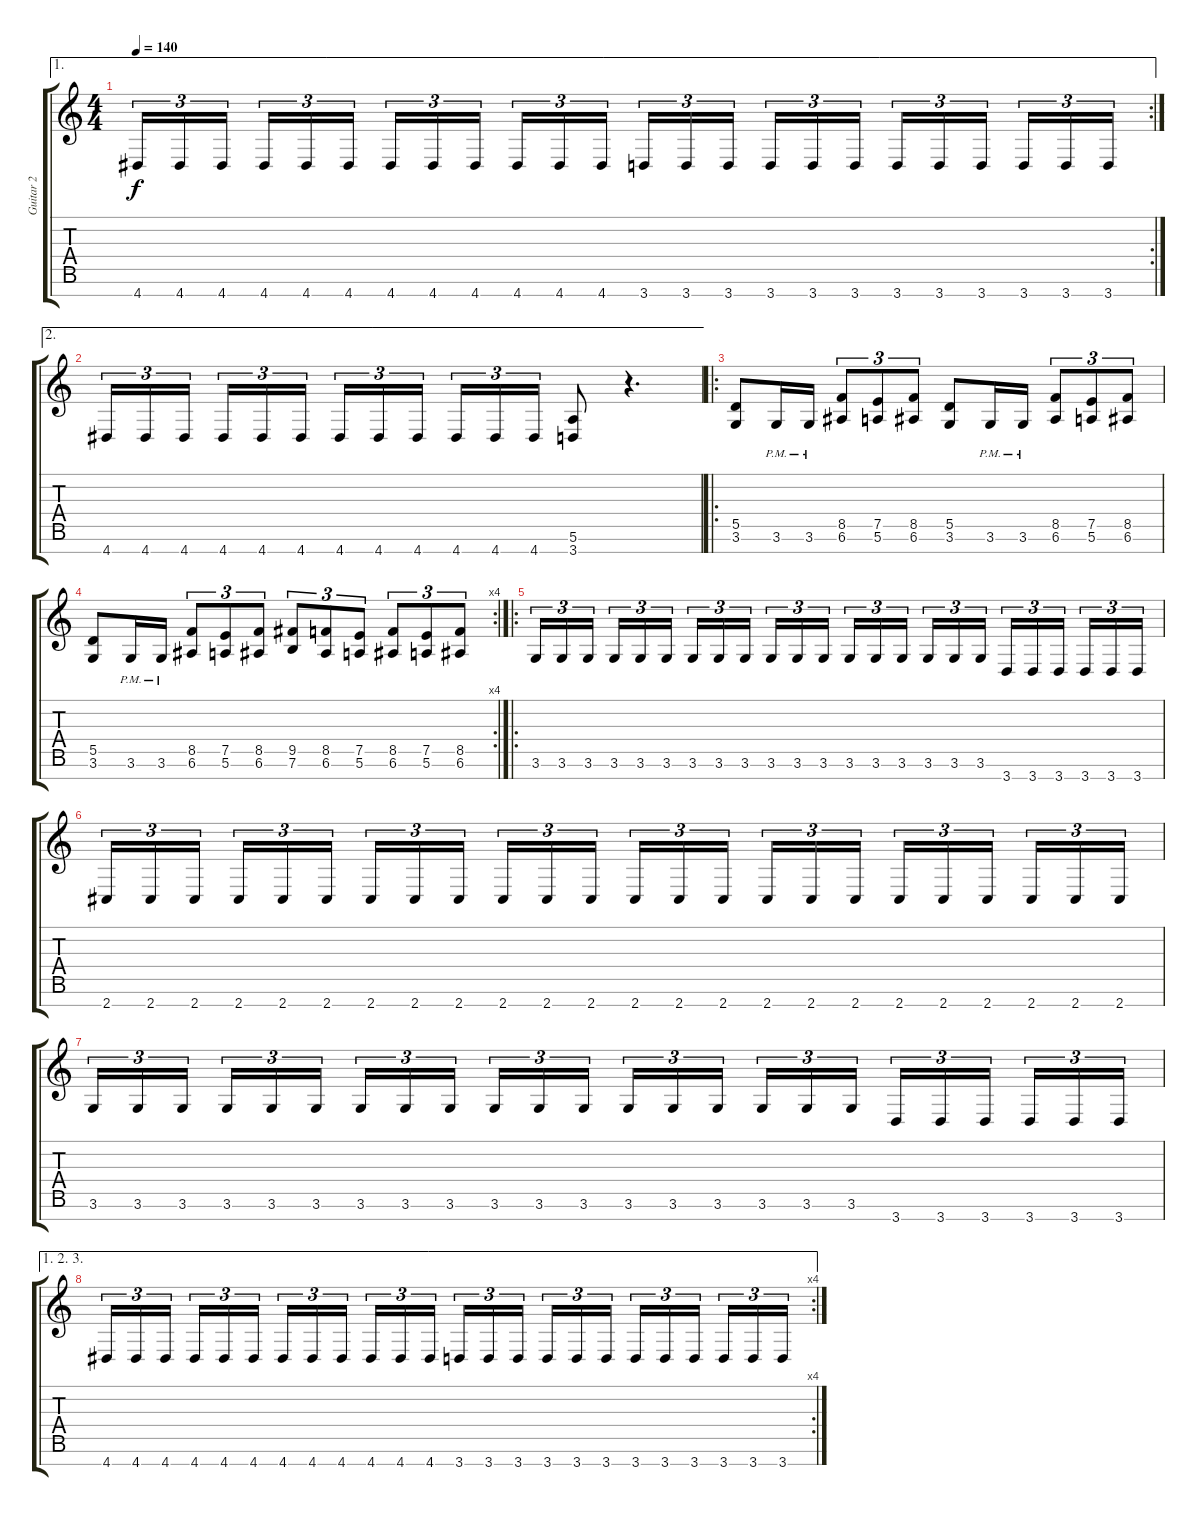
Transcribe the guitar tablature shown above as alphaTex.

\track ("Guitar 2" "Guitar 2") {instrument distortionguitar}
\staff {score tabs}
\tuning (E4 B3 G3 D3 A2 E2 B1) {hide}
\ae 1
\rc 2
\ts (4 4)
\tempo 140
\clef g2
\ks c
4.7.16{tu (3 2) dy f} 4.7.16{tu (3 2)} 4.7.16{tu (3 2) beam splitsecondary} 4.7.16{tu (3 2)} 4.7.16{tu (3 2)} 4.7.16{tu (3 2)} 4.7.16{tu (3 2)} 4.7.16{tu (3 2)} 4.7.16{tu (3 2) beam splitsecondary} 4.7.16{tu (3 2)} 4.7.16{tu (3 2)} 4.7.16{tu (3 2)} 3.7.16{tu (3 2)} 3.7.16{tu (3 2)} 3.7.16{tu (3 2) beam splitsecondary} 3.7.16{tu (3 2)} 3.7.16{tu (3 2)} 3.7.16{tu (3 2)} 3.7.16{tu (3 2)} 3.7.16{tu (3 2)} 3.7.16{tu (3 2) beam splitsecondary} 3.7.16{tu (3 2)} 3.7.16{tu (3 2)} 3.7.16{tu (3 2)} |
\ae 2
4.7.16{tu (3 2)} 4.7.16{tu (3 2)} 4.7.16{tu (3 2) beam splitsecondary} 4.7.16{tu (3 2)} 4.7.16{tu (3 2)} 4.7.16{tu (3 2)} 4.7.16{tu (3 2)} 4.7.16{tu (3 2)} 4.7.16{tu (3 2) beam splitsecondary} 4.7.16{tu (3 2)} 4.7.16{tu (3 2)} 4.7.16{tu (3 2)} (5.6 3.7).8 r.4{d} |
\ro
(5.5 3.6).8 3.6{pm}.16 3.6{pm}.16 (8.5 6.6).8{tu (3 2)} (7.5 5.6).8{tu (3 2)} (8.5 6.6).8{tu (3 2)} (5.5 3.6).8 3.6{pm}.16 3.6{pm}.16 (8.5 6.6).8{tu (3 2)} (7.5 5.6).8{tu (3 2)} (8.5 6.6).8{tu (3 2)} |
\rc 4
(5.5 3.6).8 3.6{pm}.16 3.6{pm}.16 (8.5 6.6).8{tu (3 2)} (7.5 5.6).8{tu (3 2)} (8.5 6.6).8{tu (3 2)} (9.5 7.6).8{tu (3 2)} (8.5 6.6).8{tu (3 2)} (7.5 5.6).8{tu (3 2)} (8.5 6.6).8{tu (3 2)} (7.5 5.6).8{tu (3 2)} (8.5 6.6).8{tu (3 2)} |
\ro
3.6.16{tu (3 2)} 3.6.16{tu (3 2)} 3.6.16{tu (3 2) beam splitsecondary} 3.6.16{tu (3 2)} 3.6.16{tu (3 2)} 3.6.16{tu (3 2)} 3.6.16{tu (3 2)} 3.6.16{tu (3 2)} 3.6.16{tu (3 2) beam splitsecondary} 3.6.16{tu (3 2)} 3.6.16{tu (3 2)} 3.6.16{tu (3 2)} 3.6.16{tu (3 2)} 3.6.16{tu (3 2)} 3.6.16{tu (3 2) beam splitsecondary} 3.6.16{tu (3 2)} 3.6.16{tu (3 2)} 3.6.16{tu (3 2)} 3.7.16{tu (3 2)} 3.7.16{tu (3 2)} 3.7.16{tu (3 2) beam splitsecondary} 3.7.16{tu (3 2)} 3.7.16{tu (3 2)} 3.7.16{tu (3 2)} |
2.7.16{tu (3 2)} 2.7.16{tu (3 2)} 2.7.16{tu (3 2) beam splitsecondary} 2.7.16{tu (3 2)} 2.7.16{tu (3 2)} 2.7.16{tu (3 2)} 2.7.16{tu (3 2)} 2.7.16{tu (3 2)} 2.7.16{tu (3 2) beam splitsecondary} 2.7.16{tu (3 2)} 2.7.16{tu (3 2)} 2.7.16{tu (3 2)} 2.7.16{tu (3 2)} 2.7.16{tu (3 2)} 2.7.16{tu (3 2) beam splitsecondary} 2.7.16{tu (3 2)} 2.7.16{tu (3 2)} 2.7.16{tu (3 2)} 2.7.16{tu (3 2)} 2.7.16{tu (3 2)} 2.7.16{tu (3 2) beam splitsecondary} 2.7.16{tu (3 2)} 2.7.16{tu (3 2)} 2.7.16{tu (3 2)} |
3.6.16{tu (3 2)} 3.6.16{tu (3 2)} 3.6.16{tu (3 2) beam splitsecondary} 3.6.16{tu (3 2)} 3.6.16{tu (3 2)} 3.6.16{tu (3 2)} 3.6.16{tu (3 2)} 3.6.16{tu (3 2)} 3.6.16{tu (3 2) beam splitsecondary} 3.6.16{tu (3 2)} 3.6.16{tu (3 2)} 3.6.16{tu (3 2)} 3.6.16{tu (3 2)} 3.6.16{tu (3 2)} 3.6.16{tu (3 2) beam splitsecondary} 3.6.16{tu (3 2)} 3.6.16{tu (3 2)} 3.6.16{tu (3 2)} 3.7.16{tu (3 2)} 3.7.16{tu (3 2)} 3.7.16{tu (3 2) beam splitsecondary} 3.7.16{tu (3 2)} 3.7.16{tu (3 2)} 3.7.16{tu (3 2)} |
\ae (1 2 3)
\rc 4
4.7.16{tu (3 2)} 4.7.16{tu (3 2)} 4.7.16{tu (3 2) beam splitsecondary} 4.7.16{tu (3 2)} 4.7.16{tu (3 2)} 4.7.16{tu (3 2)} 4.7.16{tu (3 2)} 4.7.16{tu (3 2)} 4.7.16{tu (3 2) beam splitsecondary} 4.7.16{tu (3 2)} 4.7.16{tu (3 2)} 4.7.16{tu (3 2)} 3.7.16{tu (3 2)} 3.7.16{tu (3 2)} 3.7.16{tu (3 2) beam splitsecondary} 3.7.16{tu (3 2)} 3.7.16{tu (3 2)} 3.7.16{tu (3 2)} 3.7.16{tu (3 2)} 3.7.16{tu (3 2)} 3.7.16{tu (3 2) beam splitsecondary} 3.7.16{tu (3 2)} 3.7.16{tu (3 2)} 3.7.16{tu (3 2)}
